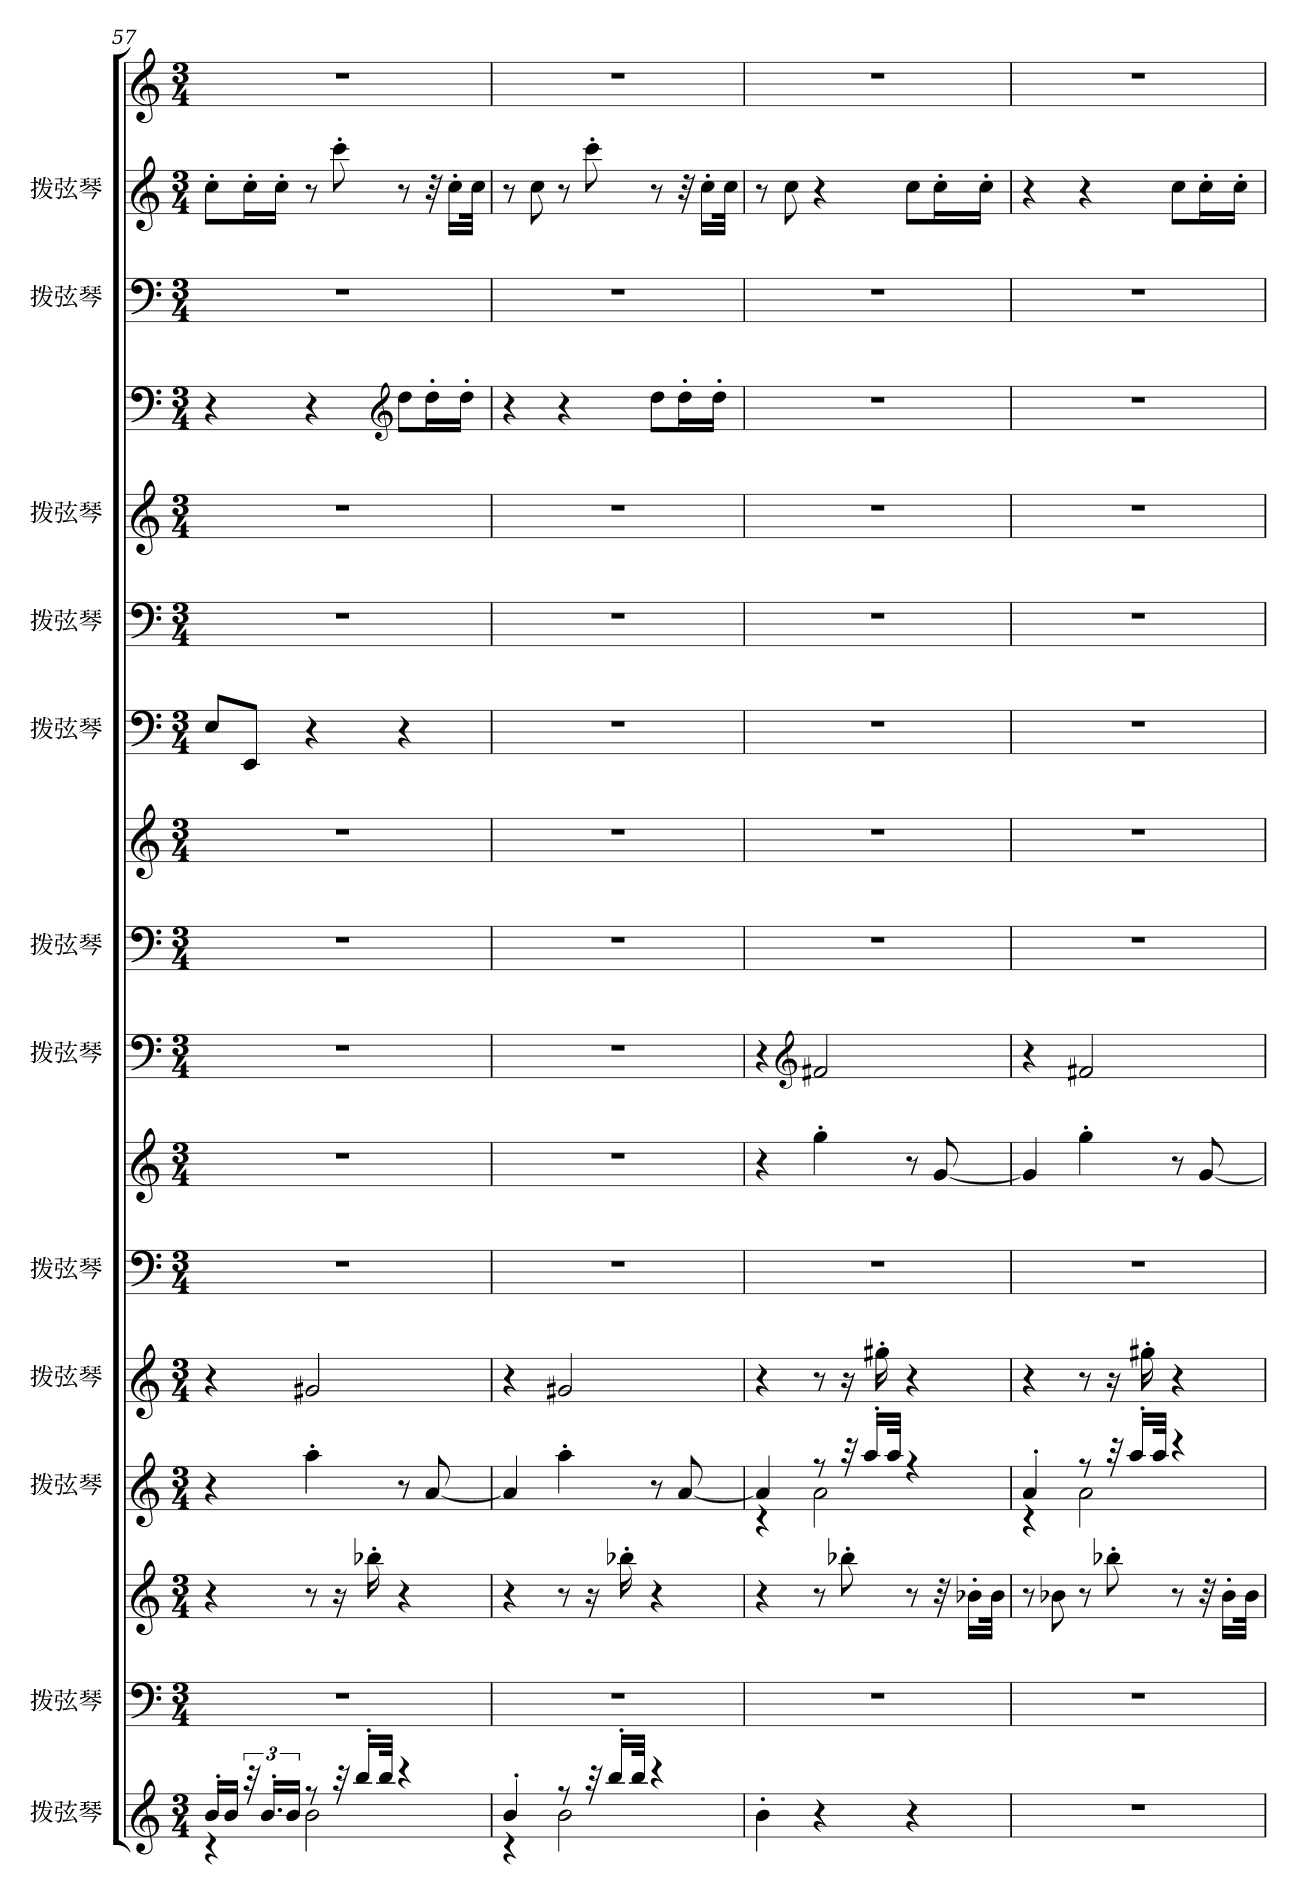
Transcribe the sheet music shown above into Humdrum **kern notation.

**kern	**kern	**kern	**kern	**kern	**kern	**kern	**kern	**kern	**kern	**kern	**kern	**kern	**kern	**kern	**kern	**kern
*part12	*part11	*part11	*part10	*part9	*part8	*part8	*part7	*part6	*part6	*part5	*part4	*part3	*part3	*part2	*part1	*part1
*staff17	*staff16	*staff15	*staff14	*staff13	*staff12	*staff11	*staff10	*staff9	*staff8	*staff7	*staff6	*staff5	*staff4	*staff3	*staff2	*staff1
*I"拨弦琴	*I"拨弦琴	*	*I"拨弦琴	*I"拨弦琴	*I"拨弦琴	*	*I"拨弦琴	*I"拨弦琴	*	*I"拨弦琴	*I"拨弦琴	*I"拨弦琴	*	*I"拨弦琴	*I"拨弦琴	*
*clefG2	*clefF4	*clefG2	*clefG2	*clefG2	*clefF4	*clefG2	*clefF4	*clefF4	*clefG2	*clefF4	*clefF4	*clefG2	*clefF4	*clefF4	*clefG2	*clefG2
*k[]	*k[]	*k[]	*k[]	*k[]	*k[]	*k[]	*k[]	*k[]	*k[]	*k[]	*k[]	*k[]	*k[]	*k[]	*k[]	*k[]
*M3/4	*M3/4	*M3/4	*M3/4	*M3/4	*M3/4	*M3/4	*M3/4	*M3/4	*M3/4	*M3/4	*M3/4	*M3/4	*M3/4	*M3/4	*M3/4	*M3/4
=57	=57	=57	=57	=57	=57	=57	=57	=57	=57	=57	=57	=57	=57	=57	=57	=57
*^	*	*	*	*	*	*	*	*	*	*	*	*	*	*	*	*
16b'/LL	4r	2.r	4r	4r	4r	2.r	2.r	2.r	2.r	2.r	8E/L	2.r	2.r	4r	2.r	8cc'\L	2.r
16b/JJ	.	.	.	.	.	.	.	.	.	.	.	.	.	.	.	.	.
48r	.	.	.	.	.	.	.	.	.	.	8EE/J	.	.	.	.	16cc'\L	.
24.b'/LL	.	.	.	.	.	.	.	.	.	.	.	.	.	.	.	.	.
.	.	.	.	.	.	.	.	.	.	.	.	.	.	.	.	16cc'\JJ	.
24b/JJ	.	.	.	.	.	.	.	.	.	.	.	.	.	.	.	.	.
8r	2b\	.	8r	4aa'\	2g#X/	.	.	.	.	.	4r	.	.	4r	.	8r	.
32r	.	.	16r	.	.	.	.	.	.	.	.	.	.	.	.	8ccc'\	.
16bb'/LL	.	.	.	.	.	.	.	.	.	.	.	.	.	.	.	.	.
.	.	.	16bb-X'\	.	.	.	.	.	.	.	.	.	.	.	.	.	.
32bb/JJk	.	.	.	.	.	.	.	.	.	.	.	.	.	.	.	.	.
*	*	*	*	*	*	*	*	*	*	*	*	*	*	*clefG2	*	*	*
4r	.	.	4r	8r	.	.	.	.	.	.	4r	.	.	8dd\L	.	8r	.
.	.	.	.	[8a/	.	.	.	.	.	.	.	.	.	16dd'\L	.	32r	.
.	.	.	.	.	.	.	.	.	.	.	.	.	.	.	.	16cc'\LL	.
.	.	.	.	.	.	.	.	.	.	.	.	.	.	16dd'\JJ	.	.	.
.	.	.	.	.	.	.	.	.	.	.	.	.	.	.	.	32cc\JJk	.
!!LO:PB:g=z
=58	=58	=58	=58	=58	=58	=58	=58	=58	=58	=58	=58	=58	=58	=58	=58	=58	=58
4b'/	4r	2.r	4r	4a/]	4r	2.r	2.r	2.r	2.r	2.r	2.r	2.r	2.r	4r	2.r	8r	2.r
.	.	.	.	.	.	.	.	.	.	.	.	.	.	.	.	8cc\	.
8r	2b\	.	8r	4aa'\	2g#X/	.	.	.	.	.	.	.	.	4r	.	8r	.
32r	.	.	16r	.	.	.	.	.	.	.	.	.	.	.	.	8ccc'\	.
16bb'/LL	.	.	.	.	.	.	.	.	.	.	.	.	.	.	.	.	.
.	.	.	16bb-X'\	.	.	.	.	.	.	.	.	.	.	.	.	.	.
32bb/JJk	.	.	.	.	.	.	.	.	.	.	.	.	.	.	.	.	.
4r	.	.	4r	8r	.	.	.	.	.	.	.	.	.	8dd\L	.	8r	.
.	.	.	.	[8a/	.	.	.	.	.	.	.	.	.	16dd'\L	.	32r	.
.	.	.	.	.	.	.	.	.	.	.	.	.	.	.	.	16cc'\LL	.
.	.	.	.	.	.	.	.	.	.	.	.	.	.	16dd'\JJ	.	.	.
.	.	.	.	.	.	.	.	.	.	.	.	.	.	.	.	32cc\JJk	.
*v	*v	*	*	*	*	*	*	*	*	*	*	*	*	*	*	*	*
=59	=59	=59	=59	=59	=59	=59	=59	=59	=59	=59	=59	=59	=59	=59	=59	=59
*	*	*	*^	*	*	*	*	*	*	*	*	*	*	*	*	*
4b'\	2.r	4r	4a/]	4r	4r	2.r	4r	4r	2.r	2.r	2.r	2.r	2.r	2.r	2.r	8r	2.r
.	.	.	.	.	.	.	.	.	.	.	.	.	.	.	.	8cc\	.
*	*	*	*	*	*	*	*	*clefG2	*	*	*	*	*	*	*	*	*
4r	.	8r	8r	2a\	8r	.	4gg'\	2f#X/	.	.	.	.	.	.	.	4r	.
.	.	8bb-X'\	32r	.	16r	.	.	.	.	.	.	.	.	.	.	.	.
.	.	.	16aa'/LL	.	.	.	.	.	.	.	.	.	.	.	.	.	.
.	.	.	.	.	16gg#X'\	.	.	.	.	.	.	.	.	.	.	.	.
.	.	.	32aa/JJk	.	.	.	.	.	.	.	.	.	.	.	.	.	.
4r	.	8r	4r	.	4r	.	8r	.	.	.	.	.	.	.	.	8cc\L	.
.	.	32r	.	.	.	.	[8g/	.	.	.	.	.	.	.	.	16cc'\L	.
.	.	16b-X'\LL	.	.	.	.	.	.	.	.	.	.	.	.	.	.	.
.	.	.	.	.	.	.	.	.	.	.	.	.	.	.	.	16cc'\JJ	.
.	.	32b-\JJk	.	.	.	.	.	.	.	.	.	.	.	.	.	.	.
=60	=60	=60	=60	=60	=60	=60	=60	=60	=60	=60	=60	=60	=60	=60	=60	=60	=60
2.r	2.r	8r	4a'/	4r	4r	2.r	4g/]	4r	2.r	2.r	2.r	2.r	2.r	2.r	2.r	4r	2.r
.	.	8b-X\	.	.	.	.	.	.	.	.	.	.	.	.	.	.	.
.	.	8r	8r	2a\	8r	.	4gg'\	2f#X/	.	.	.	.	.	.	.	4r	.
.	.	8bb-X'\	32r	.	16r	.	.	.	.	.	.	.	.	.	.	.	.
.	.	.	16aa'/LL	.	.	.	.	.	.	.	.	.	.	.	.	.	.
.	.	.	.	.	16gg#X'\	.	.	.	.	.	.	.	.	.	.	.	.
.	.	.	32aa/JJk	.	.	.	.	.	.	.	.	.	.	.	.	.	.
.	.	8r	4r	.	4r	.	8r	.	.	.	.	.	.	.	.	8cc\L	.
.	.	32r	.	.	.	.	[8g/	.	.	.	.	.	.	.	.	16cc'\L	.
.	.	16b-'\LL	.	.	.	.	.	.	.	.	.	.	.	.	.	.	.
.	.	.	.	.	.	.	.	.	.	.	.	.	.	.	.	16cc'\JJ	.
.	.	32b-\JJk	.	.	.	.	.	.	.	.	.	.	.	.	.	.	.
*	*	*	*v	*v	*	*	*	*	*	*	*	*	*	*	*	*	*
=	=	=	=	=	=	=	=	=	=	=	=	=	=	=	=	=
*-	*-	*-	*-	*-	*-	*-	*-	*-	*-	*-	*-	*-	*-	*-	*-	*-
